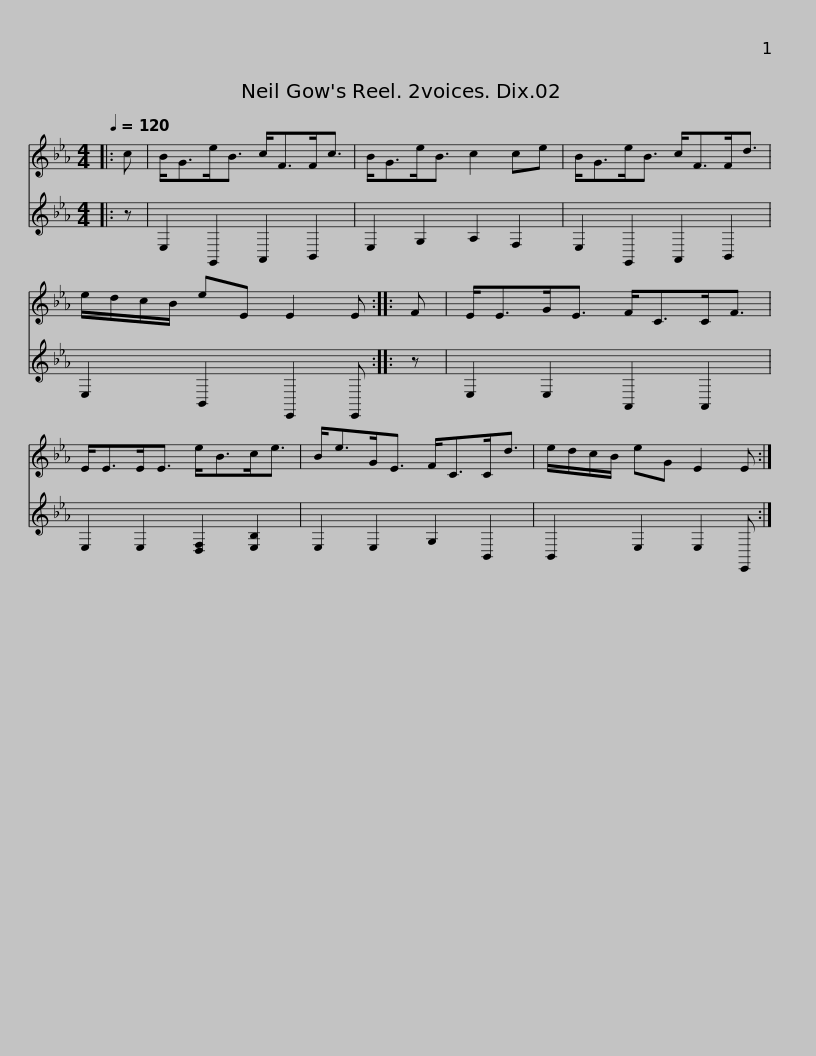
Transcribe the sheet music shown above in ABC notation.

X:1
%%score 1 2
L:1/8
Q:1/4=120
M:4/4
I:linebreak $
K:Eb
V:1 treble
V:2 treble
V:1
|: c | B<Ge<B c<FF<c | B<Ge<B c2 ce | B<Ge<B c<FF<d | e/d/c/B/ eE E2 E :: %5
 F |$ E<EG<E F<CC<F | E<EE<E e<Bc<e | B<eG<E F<CC<d | e/d/c/B/ eG E2 E :| %10
V:2
|: z | E,2 G,,2 A,,2 B,,2 | E,2 G,2 A,2 F,2 | E,2 G,,2 A,,2 B,,2 | E,2 B,,2 E,,2 E,, :: %5
 z |$ E,2 E,2 A,,2 A,,2 | E,2 E,2 [D,F,]2 [E,B,]2 | E,2 E,2 G,2 B,,2 | B,,2 E,2 E,2 E,, :| %10
